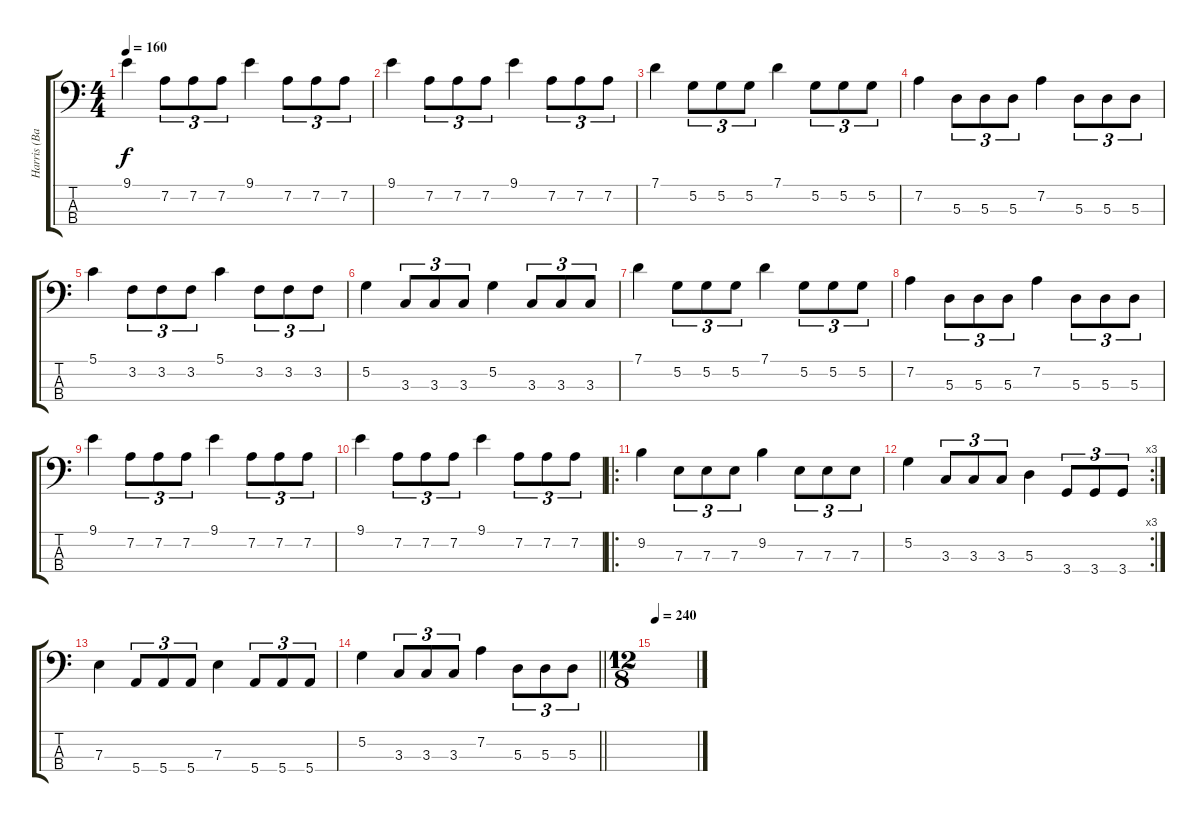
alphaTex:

\track ("Harris (Bass)" "Harris (Ba") {instrument electricbassfinger}
\staff {score tabs}
\tuning (G2 D2 A1 E1) {hide}
\ts (4 4)
\tempo 160
\clef f4
\ks c
9.1.4{dy f} 7.2.8{tu (3 2)} 7.2.8{tu (3 2)} 7.2.8{tu (3 2)} 9.1.4 7.2.8{tu (3 2)} 7.2.8{tu (3 2)} 7.2.8{tu (3 2)} |
9.1.4 7.2.8{tu (3 2)} 7.2.8{tu (3 2)} 7.2.8{tu (3 2)} 9.1.4 7.2.8{tu (3 2)} 7.2.8{tu (3 2)} 7.2.8{tu (3 2)} |
7.1.4 5.2.8{tu (3 2)} 5.2.8{tu (3 2)} 5.2.8{tu (3 2)} 7.1.4 5.2.8{tu (3 2)} 5.2.8{tu (3 2)} 5.2.8{tu (3 2)} |
7.2.4 5.3.8{tu (3 2)} 5.3.8{tu (3 2)} 5.3.8{tu (3 2)} 7.2.4 5.3.8{tu (3 2)} 5.3.8{tu (3 2)} 5.3.8{tu (3 2)} |
5.1.4 3.2.8{tu (3 2)} 3.2.8{tu (3 2)} 3.2.8{tu (3 2)} 5.1.4 3.2.8{tu (3 2)} 3.2.8{tu (3 2)} 3.2.8{tu (3 2)} |
5.2.4 3.3.8{tu (3 2)} 3.3.8{tu (3 2)} 3.3.8{tu (3 2)} 5.2.4 3.3.8{tu (3 2)} 3.3.8{tu (3 2)} 3.3.8{tu (3 2)} |
7.1.4 5.2.8{tu (3 2)} 5.2.8{tu (3 2)} 5.2.8{tu (3 2)} 7.1.4 5.2.8{tu (3 2)} 5.2.8{tu (3 2)} 5.2.8{tu (3 2)} |
7.2.4 5.3.8{tu (3 2)} 5.3.8{tu (3 2)} 5.3.8{tu (3 2)} 7.2.4 5.3.8{tu (3 2)} 5.3.8{tu (3 2)} 5.3.8{tu (3 2)} |
9.1.4 7.2.8{tu (3 2)} 7.2.8{tu (3 2)} 7.2.8{tu (3 2)} 9.1.4 7.2.8{tu (3 2)} 7.2.8{tu (3 2)} 7.2.8{tu (3 2)} |
9.1.4 7.2.8{tu (3 2)} 7.2.8{tu (3 2)} 7.2.8{tu (3 2)} 9.1.4 7.2.8{tu (3 2)} 7.2.8{tu (3 2)} 7.2.8{tu (3 2)} |
\ro
9.2.4 7.3.8{tu (3 2)} 7.3.8{tu (3 2)} 7.3.8{tu (3 2)} 9.2.4 7.3.8{tu (3 2)} 7.3.8{tu (3 2)} 7.3.8{tu (3 2)} |
\rc 3
5.2.4 3.3.8{tu (3 2)} 3.3.8{tu (3 2)} 3.3.8{tu (3 2)} 5.3.4 3.4.8{tu (3 2)} 3.4.8{tu (3 2)} 3.4.8{tu (3 2)} |
7.3.4 5.4.8{tu (3 2)} 5.4.8{tu (3 2)} 5.4.8{tu (3 2)} 7.3.4 5.4.8{tu (3 2)} 5.4.8{tu (3 2)} 5.4.8{tu (3 2)} |
\barLineRight lightlight
5.2.4 3.3.8{tu (3 2)} 3.3.8{tu (3 2)} 3.3.8{tu (3 2)} 7.2.4 5.3.8{tu (3 2)} 5.3.8{tu (3 2)} 5.3.8{tu (3 2)} |
\ts (12 8)
\tempo 240
